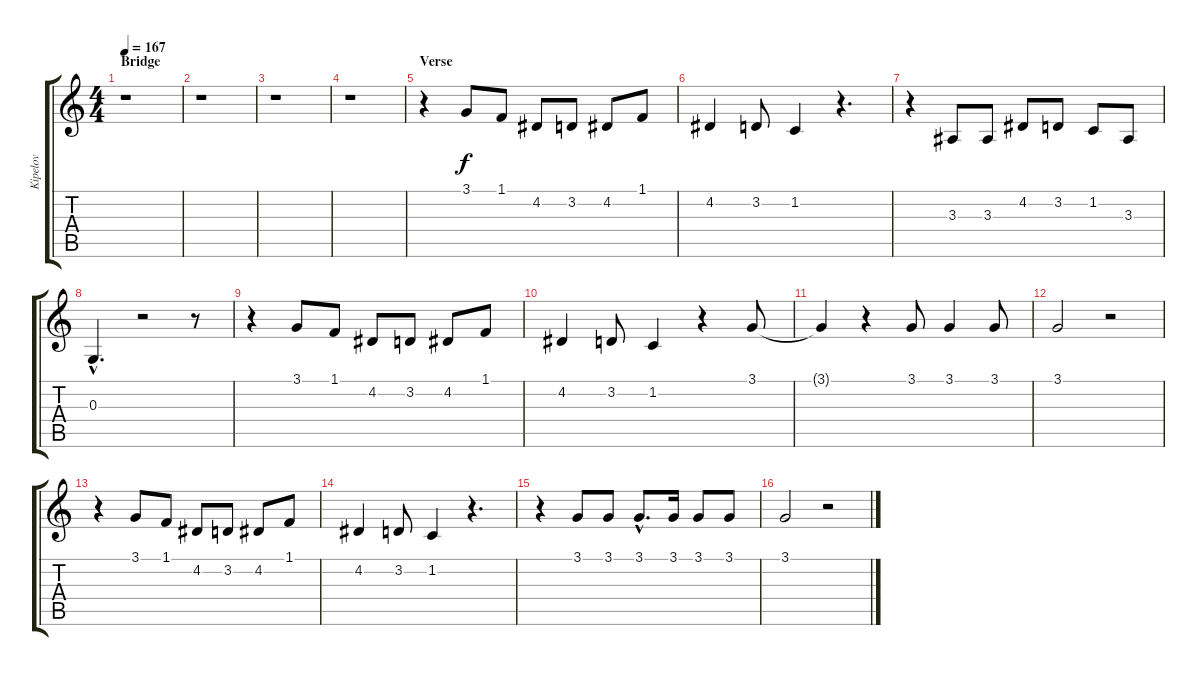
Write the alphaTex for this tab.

\track ("Kipelov" "Kipelov") {instrument tenorsax}
\staff {score tabs}
\tuning (E4 B3 G3 D3 A2 E2) {hide}
\ts (4 4)
\section ("" "Bridge")
\tempo 167
\clef g2
\ks c
r.1{dy f} |
r.1 |
r.1 |
r.1 |
\section ("" "Verse")
r.4 3.1.8 1.1.8 4.2.8 3.2.8 4.2.8 1.1.8 |
4.2.4 3.2.8 1.2.4 r.4{d} |
r.4 3.3.8 3.3.8 4.2.8 3.2.8 1.2.8 3.3.8 |
0.3{hac}.4{d} r.2 r.8 |
r.4 3.1.8 1.1.8 4.2.8 3.2.8 4.2.8 1.1.8 |
4.2.4 3.2.8 1.2.4 r.4 3.1.8 |
3.1{t}.4 r.4 3.1.8 3.1.4 3.1.8 |
3.1.2 r.2 |
r.4 3.1.8 1.1.8 4.2.8 3.2.8 4.2.8 1.1.8 |
4.2.4 3.2.8 1.2.4 r.4{d} |
r.4 3.1.8 3.1.8 3.1{hac}.8{d} 3.1.16 3.1.8 3.1.8 |
3.1.2 r.2
